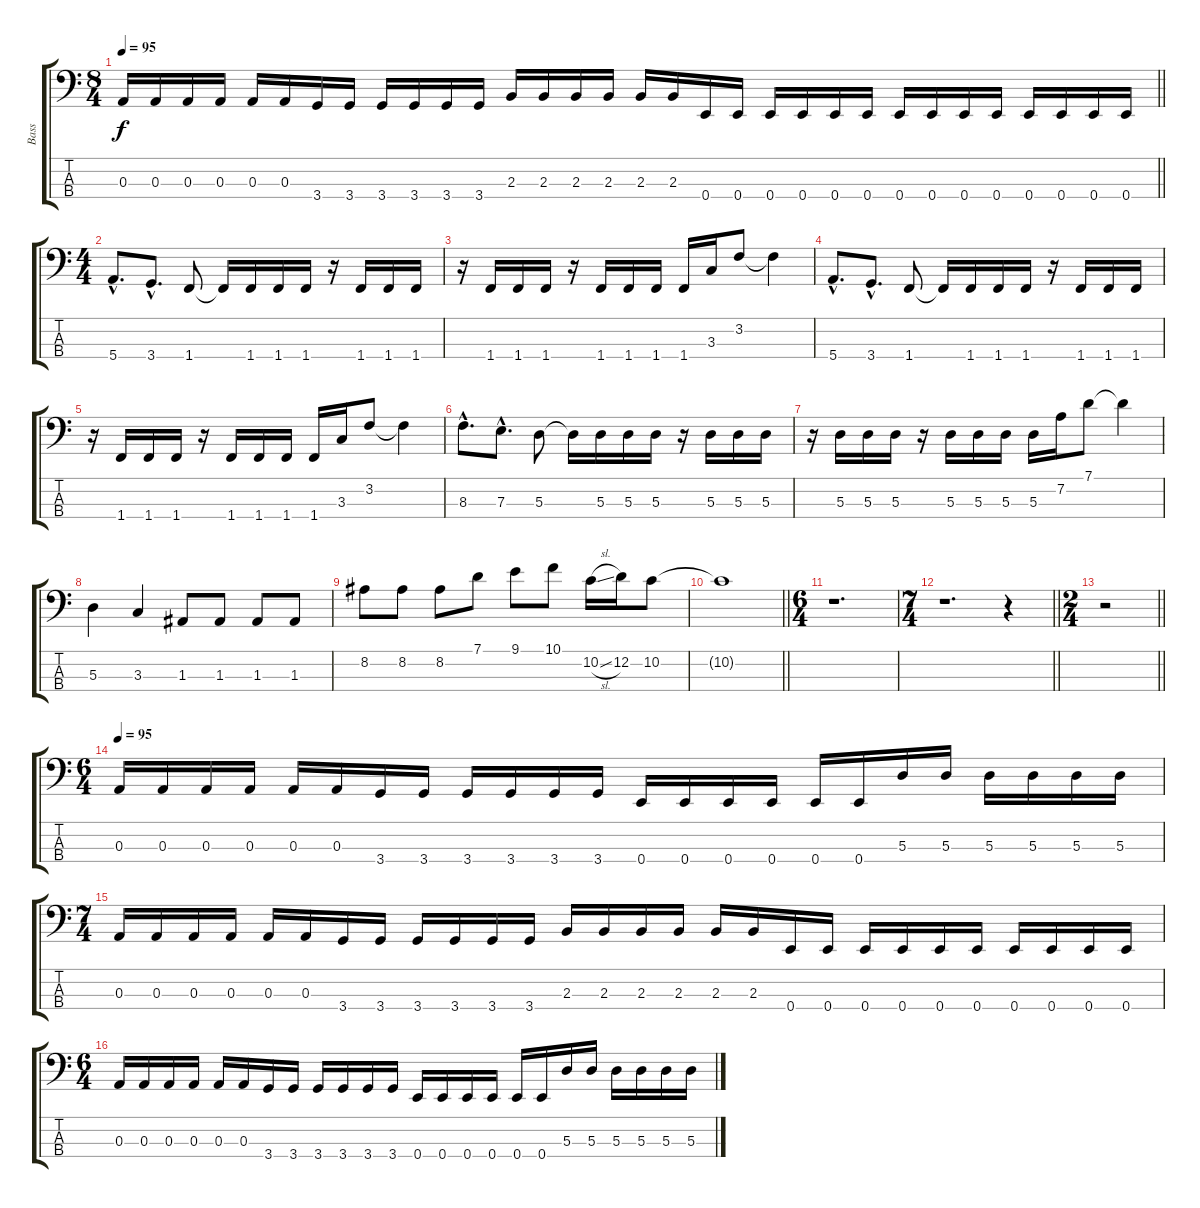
\track ("Bass" "Bass") {instrument electricbassfinger}
\staff {score tabs}
\tuning (G2 D2 A1 E1) {hide}
\ts (8 4)
\tempo 95
\clef f4
\barLineRight lightlight
\ks c
0.3.16{dy f} 0.3.16 0.3.16 0.3.16 0.3.16 0.3.16 3.4.16 3.4.16 3.4.16 3.4.16 3.4.16 3.4.16 2.3.16 2.3.16 2.3.16 2.3.16 2.3.16 2.3.16 0.4.16 0.4.16 0.4.16 0.4.16 0.4.16 0.4.16 0.4.16 0.4.16 0.4.16 0.4.16 0.4.16 0.4.16 0.4.16 0.4.16 |
\ts (4 4)
5.4{hac}.8{d} 3.4{hac}.8{d} 1.4.8 1.4{t}.16 1.4.16 1.4.16 1.4.16 r.16 1.4.16 1.4.16 1.4.16 |
r.16 1.4.16 1.4.16 1.4.16 r.16 1.4.16 1.4.16 1.4.16 1.4.16 3.3.16 3.2.8 3.2{t}.4 |
5.4{hac}.8{d} 3.4{hac}.8{d} 1.4.8 1.4{t}.16 1.4.16 1.4.16 1.4.16 r.16 1.4.16 1.4.16 1.4.16 |
r.16 1.4.16 1.4.16 1.4.16 r.16 1.4.16 1.4.16 1.4.16 1.4.16 3.3.16 3.2.8 3.2{t}.4 |
8.3{hac}.8{d} 7.3{hac}.8{d} 5.3.8 5.3{t}.16 5.3.16 5.3.16 5.3.16 r.16 5.3.16 5.3.16 5.3.16 |
r.16 5.3.16 5.3.16 5.3.16 r.16 5.3.16 5.3.16 5.3.16 5.3.16 7.2.16 7.1.8 7.1{t}.4 |
5.3.4 3.3.4 1.3.8 1.3.8 1.3.8 1.3.8 |
8.2.8 8.2.8 8.2.8 7.1.8 9.1.8 10.1.8 10.2{sl}.16 12.2.16 10.2.8 |
\barLineRight lightlight
10.2{t}.1 |
\ts (6 4)
r.1{d} |
\ts (7 4)
\barLineRight lightlight
r.1{d} r.4 |
\ts (2 4)
\barLineRight lightlight
r.2 |
\ts (6 4)
\tempo 95
0.3.16 0.3.16 0.3.16 0.3.16 0.3.16 0.3.16 3.4.16 3.4.16 3.4.16 3.4.16 3.4.16 3.4.16 0.4.16 0.4.16 0.4.16 0.4.16 0.4.16 0.4.16 5.3.16 5.3.16 5.3.16 5.3.16 5.3.16 5.3.16 |
\ts (7 4)
0.3.16 0.3.16 0.3.16 0.3.16 0.3.16 0.3.16 3.4.16 3.4.16 3.4.16 3.4.16 3.4.16 3.4.16 2.3.16 2.3.16 2.3.16 2.3.16 2.3.16 2.3.16 0.4.16 0.4.16 0.4.16 0.4.16 0.4.16 0.4.16 0.4.16 0.4.16 0.4.16 0.4.16 |
\ts (6 4)
0.3.16 0.3.16 0.3.16 0.3.16 0.3.16 0.3.16 3.4.16 3.4.16 3.4.16 3.4.16 3.4.16 3.4.16 0.4.16 0.4.16 0.4.16 0.4.16 0.4.16 0.4.16 5.3.16 5.3.16 5.3.16 5.3.16 5.3.16 5.3.16
